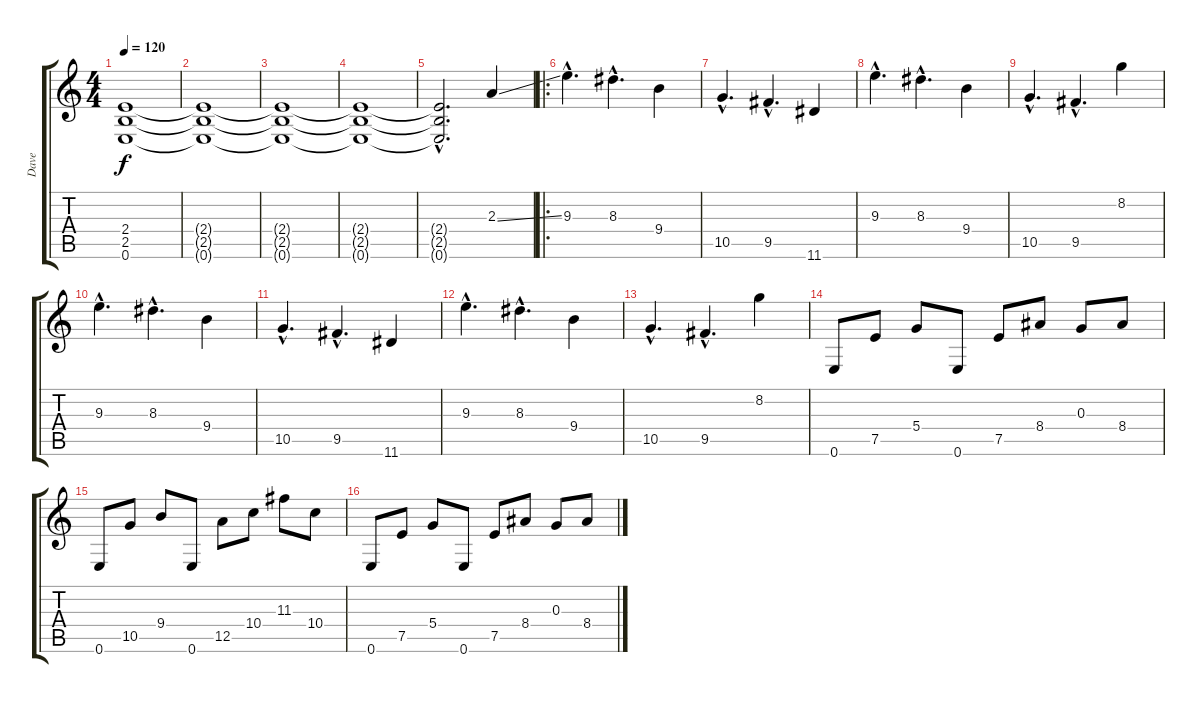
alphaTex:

\track ("Dave" "Dave") {instrument distortionguitar}
\staff {score tabs}
\tuning (E4 B3 G3 D3 A2 E2) {hide}
\ts (4 4)
\tempo 120
\clef g2
\ks c
(2.4{t} 2.5{t} 0.6{t}).1{dy f} |
(2.4{t} 2.5{t} 0.6{t}).1 |
(2.4{t} 2.5{t} 0.6{t}).1 |
(2.4{t} 2.5{t} 0.6{t}).1 |
(2.4{hac t} 2.5{hac t} 0.6{hac t}).2{d} 2.3{ss}.4 |
\ro
9.3{hac}.4{d} 8.3{hac}.4{d} 9.4.4 |
10.5{hac}.4{d} 9.5{hac}.4{d} 11.6.4 |
9.3{hac}.4{d} 8.3{hac}.4{d} 9.4.4 |
10.5{hac}.4{d} 9.5{hac}.4{d} 8.2.4 |
9.3{hac}.4{d} 8.3{hac}.4{d} 9.4.4 |
10.5{hac}.4{d} 9.5{hac}.4{d} 11.6.4 |
9.3{hac}.4{d} 8.3{hac}.4{d} 9.4.4 |
10.5{hac}.4{d} 9.5{hac}.4{d} 8.2.4 |
0.6.8 7.5.8 5.4.8 0.6.8 7.5.8 8.4.8 0.3.8 8.4.8 |
0.6.8 10.5.8 9.4.8 0.6.8 12.5.8 10.4.8 11.3.8 10.4.8 |
0.6.8 7.5.8 5.4.8 0.6.8 7.5.8 8.4.8 0.3.8 8.4.8
